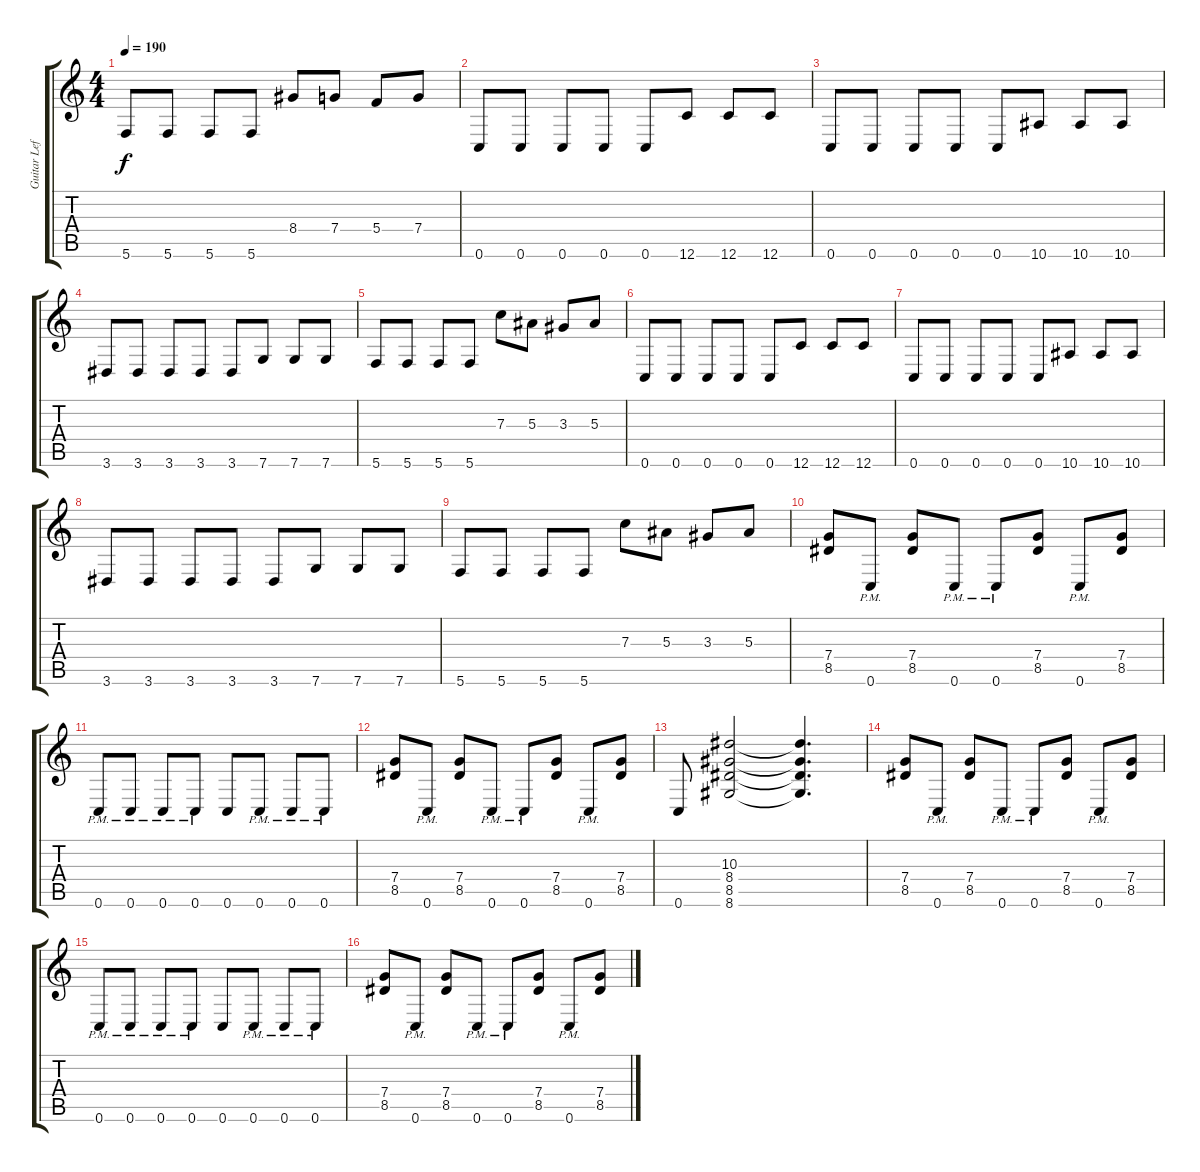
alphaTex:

\track ("Guitar Left" "Guitar Lef") {instrument distortionguitar}
\staff {score tabs}
\tuning (D4 A3 F3 C3 G2 C2) {hide}
\ts (4 4)
\tempo 190
\clef g2
\ks c
5.6.8{dy f} 5.6.8 5.6.8 5.6.8 8.4.8 7.4.8 5.4.8 7.4.8 |
0.6.8 0.6.8 0.6.8 0.6.8 0.6.8 12.6.8 12.6.8 12.6.8 |
0.6.8 0.6.8 0.6.8 0.6.8 0.6.8 10.6.8 10.6.8 10.6.8 |
3.6.8 3.6.8 3.6.8 3.6.8 3.6.8 7.6.8 7.6.8 7.6.8 |
5.6.8 5.6.8 5.6.8 5.6.8 7.3.8 5.3.8 3.3.8 5.3.8 |
0.6.8 0.6.8 0.6.8 0.6.8 0.6.8 12.6.8 12.6.8 12.6.8 |
0.6.8 0.6.8 0.6.8 0.6.8 0.6.8 10.6.8 10.6.8 10.6.8 |
3.6.8 3.6.8 3.6.8 3.6.8 3.6.8 7.6.8 7.6.8 7.6.8 |
5.6.8 5.6.8 5.6.8 5.6.8 7.3.8 5.3.8 3.3.8 5.3.8 |
(7.4 8.5).8 0.6{pm}.8 (7.4 8.5).8 0.6{pm}.8 0.6{pm}.8 (7.4 8.5).8 0.6{pm}.8 (7.4 8.5).8 |
0.6{pm}.8 0.6{pm}.8 0.6{pm}.8 0.6{pm}.8 0.6.8 0.6{pm}.8 0.6{pm}.8 0.6{pm}.8 |
(7.4 8.5).8 0.6{pm}.8 (7.4 8.5).8 0.6{pm}.8 0.6{pm}.8 (7.4 8.5).8 0.6{pm}.8 (7.4 8.5).8 |
0.6.8 (10.3 8.4 8.5 8.6).2 (10.3{t} 8.4{t} 8.5{t} 8.6{t}).4{d} |
(7.4 8.5).8 0.6{pm}.8 (7.4 8.5).8 0.6{pm}.8 0.6{pm}.8 (7.4 8.5).8 0.6{pm}.8 (7.4 8.5).8 |
0.6{pm}.8 0.6{pm}.8 0.6{pm}.8 0.6{pm}.8 0.6.8 0.6{pm}.8 0.6{pm}.8 0.6{pm}.8 |
(7.4 8.5).8 0.6{pm}.8 (7.4 8.5).8 0.6{pm}.8 0.6{pm}.8 (7.4 8.5).8 0.6{pm}.8 (7.4 8.5).8
